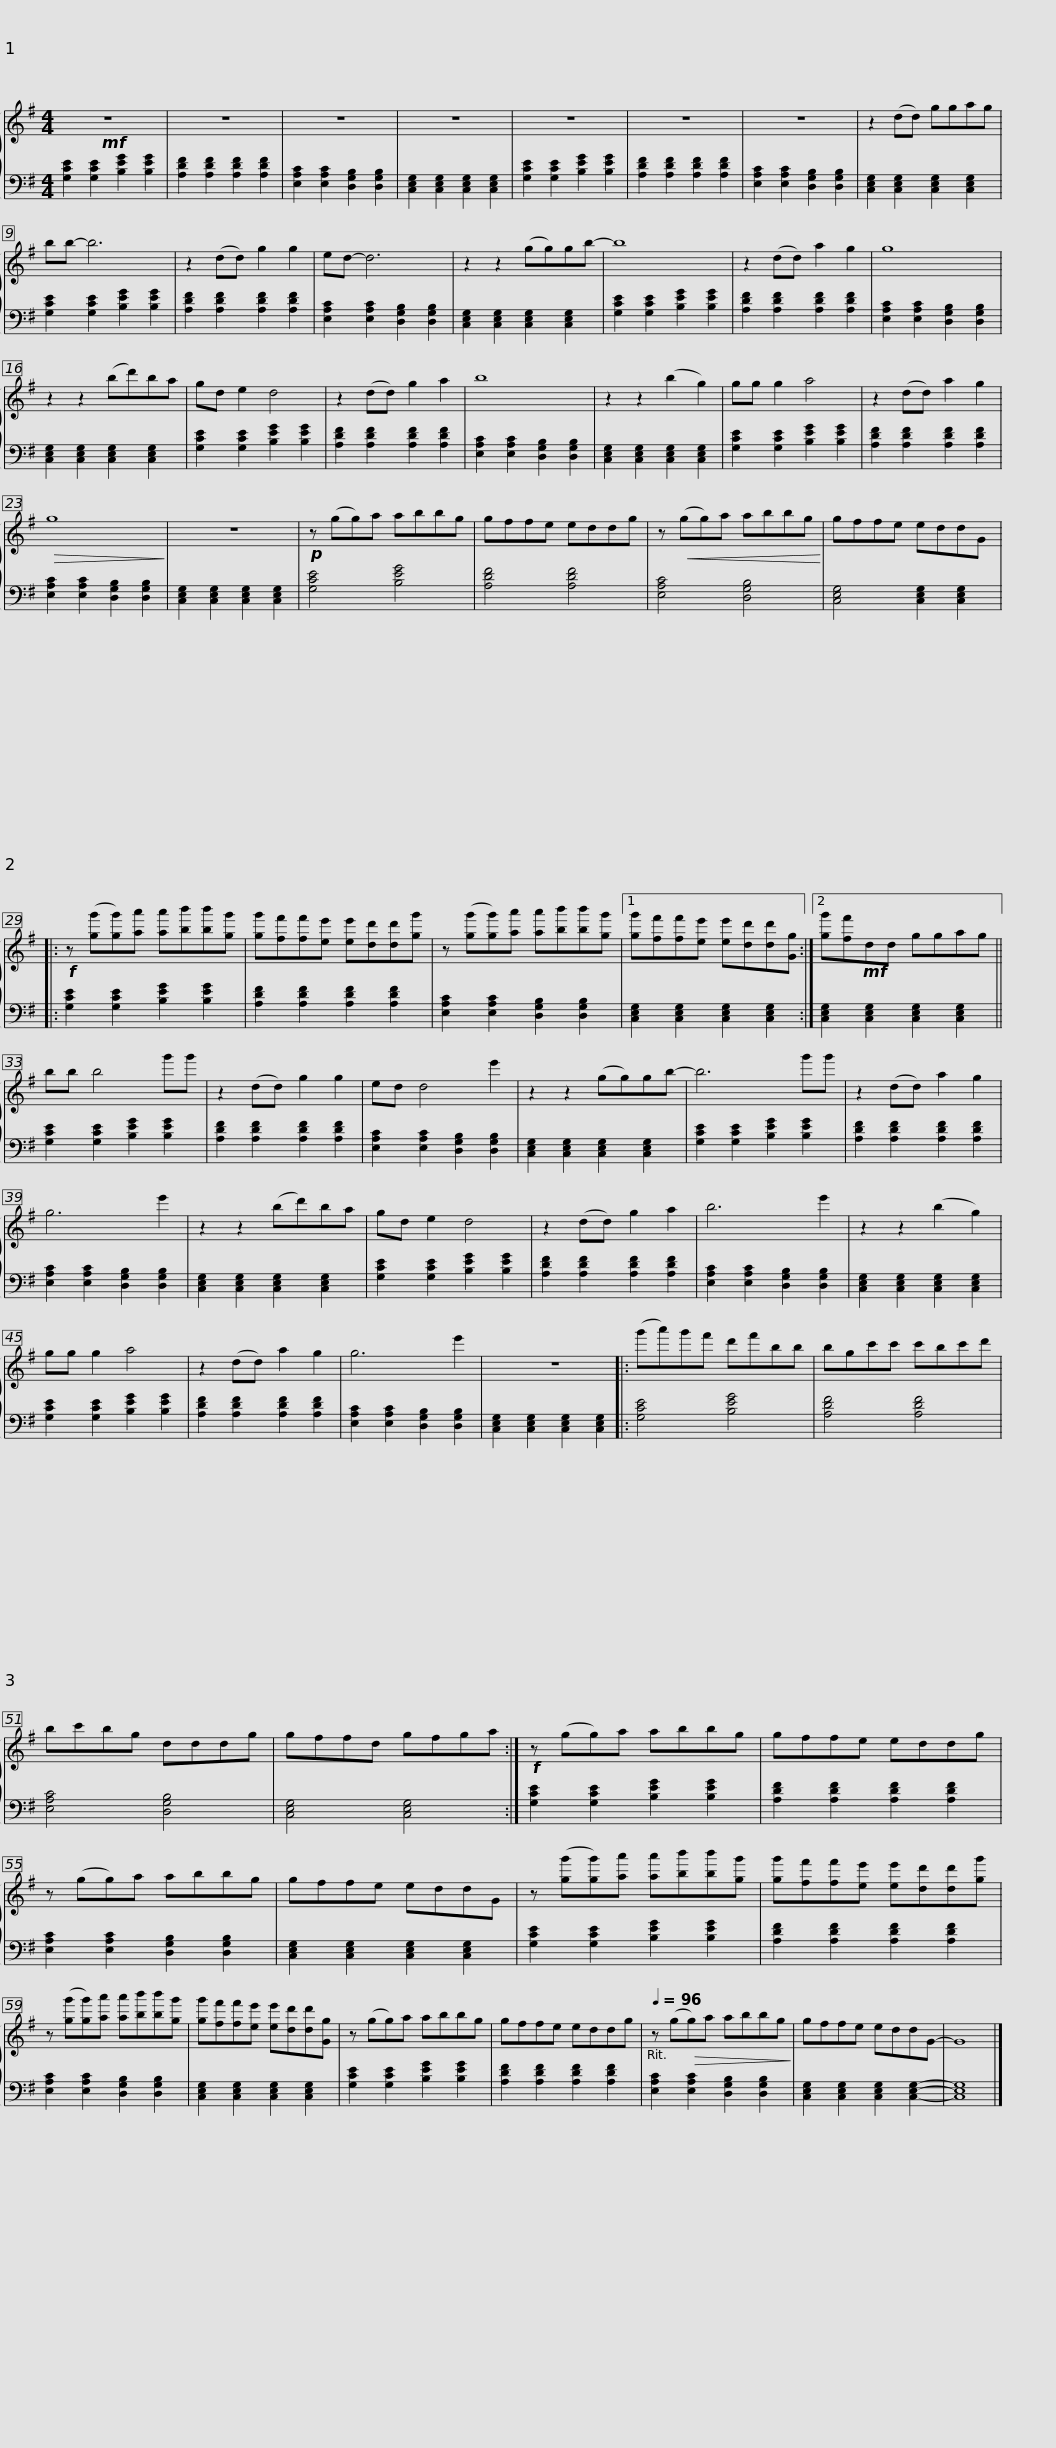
X:1
%%score { 1 | 2 }
L:1/8
M:4/4
I:linebreak $
K:G
V:1 treble
V:2 bass
V:1
!mf! z8 | z8 | z8 | z8 | z8 | %5
 z8 |$ z8 | z2 (dd) ggag | bb- b6 | z2 (dd) g2 g2 | %10
 ed- d6 |$ z2 z2 (gg)gb- | b8 | z2 (dd) a2 g2 | g8 |$ %15
 z2 z2 (bd')ba | gd e2 d4 | z2 (dd) g2 a2 | b8 |$ z2 z2 (b2 g2) | %20
 gg g2 a4 | z2 (dd) a2 g2 |!>(! g8!>)! | z8 |$!p! z (gg)a abbg | %25
 gffe eddg | z!<(! (gg)a abbg!<)! | gffe eddG |:$!f! z ([gg'][gg'])[aa'] [aa'][bb'][bb'][gg'] | [gg'][ff'][ff'][ee'] [ee'][dd'][dd'][gg'] | %30
 z ([gg'][gg'])[aa'] [aa'][bb'][bb'][gg'] |1$ [gg'][ff'][ff'][ee'] [ee'][dd'][dd'][Gg] :|2$ [gg'][ff']!mf!dd ggag || bb b4 g'g' | z2 (dd) g2 g2 | %35
 ed d4 e'2 |$ z2 z2 (gg)gb- | b6 g'g' | z2 (dd) a2 g2 | g6 e'2 |$ %40
 z2 z2 (bd')ba | gd e2 d4 | z2 (dd) g2 a2 | b6 e'2 |$ z2 z2 (b2 g2) | %45
 gg g2 a4 | z2 (dd) a2 g2 | g6 e'2 | z8 |:$ (g'a')g'f' d'f'bb | %50
 bgc'c' c'bc'd' | bc'bg dddg | gffd gfga :|$!f! z (gg)a abbg | gffe eddg | %55
 z (gg)a abbg | gffe eddG |$ z ([gg'][gg'])[aa'] [aa'][bb'][bb'][gg'] | [gg'][ff'][ff'][ee'] [ee'][dd'][dd'][gg'] | z ([gg'][gg'])[aa'] [aa'][bb'][bb'][gg'] |$ %60
 [gg'][ff'][ff'][ee'] [ee'][dd'][dd'][Gg] | z (gg)a abbg | gffe eddg |[Q:1/4=96] z (g!>(!g)a abbg!>)! |$ gffe eddG- | %65
 G8 |] %66
V:2
 [G,CE]2 [G,CE]2 [B,EG]2 [B,EG]2 | [A,DF]2 [A,DF]2 [A,DF]2 [A,DF]2 | [E,A,C]2 [E,A,C]2 [D,G,B,]2 [D,G,B,]2 | [C,E,G,]2 [C,E,G,]2 [C,E,G,]2 [C,E,G,]2 | [G,CE]2 [G,CE]2 [B,EG]2 [B,EG]2 | %5
 [A,DF]2 [A,DF]2 [A,DF]2 [A,DF]2 |$ [E,A,C]2 [E,A,C]2 [D,G,B,]2 [D,G,B,]2 | [C,E,G,]2 [C,E,G,]2 [C,E,G,]2 [C,E,G,]2 | [G,CE]2 [G,CE]2 [B,EG]2 [B,EG]2 | [A,DF]2 [A,DF]2 [A,DF]2 [A,DF]2 | %10
 [E,A,C]2 [E,A,C]2 [D,G,B,]2 [D,G,B,]2 |$ [C,E,G,]2 [C,E,G,]2 [C,E,G,]2 [C,E,G,]2 | [G,CE]2 [G,CE]2 [B,EG]2 [B,EG]2 | [A,DF]2 [A,DF]2 [A,DF]2 [A,DF]2 | [E,A,C]2 [E,A,C]2 [D,G,B,]2 [D,G,B,]2 |$ %15
 [C,E,G,]2 [C,E,G,]2 [C,E,G,]2 [C,E,G,]2 | [G,CE]2 [G,CE]2 [B,EG]2 [B,EG]2 | [A,DF]2 [A,DF]2 [A,DF]2 [A,DF]2 | [E,A,C]2 [E,A,C]2 [D,G,B,]2 [D,G,B,]2 |$ [C,E,G,]2 [C,E,G,]2 [C,E,G,]2 [C,E,G,]2 | %20
 [G,CE]2 [G,CE]2 [B,EG]2 [B,EG]2 | [A,DF]2 [A,DF]2 [A,DF]2 [A,DF]2 | [E,A,C]2 [E,A,C]2 [D,G,B,]2 [D,G,B,]2 | [C,E,G,]2 [C,E,G,]2 [C,E,G,]2 [C,E,G,]2 |$ [G,CE]4 [B,EG]4 | %25
 [A,DF]4 [A,DF]4 | [E,A,C]4 [D,G,B,]4 | [C,E,G,]4 [C,E,G,]2 [C,E,G,]2 |:$ [G,CE]2 [G,CE]2 [B,EG]2 [B,EG]2 | [A,DF]2 [A,DF]2 [A,DF]2 [A,DF]2 | %30
 [E,A,C]2 [E,A,C]2 [D,G,B,]2 [D,G,B,]2 |1$ [C,E,G,]2 [C,E,G,]2 [C,E,G,]2 [C,E,G,]2 :|2$ [C,E,G,]2 [C,E,G,]2 [C,E,G,]2 [C,E,G,]2 || [G,CE]2 [G,CE]2 [B,EG]2 [B,EG]2 | [A,DF]2 [A,DF]2 [A,DF]2 [A,DF]2 | %35
 [E,A,C]2 [E,A,C]2 [D,G,B,]2 [D,G,B,]2 |$ [C,E,G,]2 [C,E,G,]2 [C,E,G,]2 [C,E,G,]2 | [G,CE]2 [G,CE]2 [B,EG]2 [B,EG]2 | [A,DF]2 [A,DF]2 [A,DF]2 [A,DF]2 | [E,A,C]2 [E,A,C]2 [D,G,B,]2 [D,G,B,]2 |$ %40
 [C,E,G,]2 [C,E,G,]2 [C,E,G,]2 [C,E,G,]2 | [G,CE]2 [G,CE]2 [B,EG]2 [B,EG]2 | [A,DF]2 [A,DF]2 [A,DF]2 [A,DF]2 | [E,A,C]2 [E,A,C]2 [D,G,B,]2 [D,G,B,]2 |$ [C,E,G,]2 [C,E,G,]2 [C,E,G,]2 [C,E,G,]2 | %45
 [G,CE]2 [G,CE]2 [B,EG]2 [B,EG]2 | [A,DF]2 [A,DF]2 [A,DF]2 [A,DF]2 | [E,A,C]2 [E,A,C]2 [D,G,B,]2 [D,G,B,]2 | [C,E,G,]2 [C,E,G,]2 [C,E,G,]2 [C,E,G,]2 |:$ [G,CE]4 [B,EG]4 | %50
 [A,DF]4 [A,DF]4 | [E,A,C]4 [D,G,B,]4 | [C,E,G,]4 [C,E,G,]4 :|$ [G,CE]2 [G,CE]2 [B,EG]2 [B,EG]2 | [A,DF]2 [A,DF]2 [A,DF]2 [A,DF]2 | %55
 [E,A,C]2 [E,A,C]2 [D,G,B,]2 [D,G,B,]2 | [C,E,G,]2 [C,E,G,]2 [C,E,G,]2 [C,E,G,]2 |$ [G,CE]2 [G,CE]2 [B,EG]2 [B,EG]2 | [A,DF]2 [A,DF]2 [A,DF]2 [A,DF]2 | [E,A,C]2 [E,A,C]2 [D,G,B,]2 [D,G,B,]2 |$ %60
 [C,E,G,]2 [C,E,G,]2 [C,E,G,]2 [C,E,G,]2 | [G,CE]2 [G,CE]2 [B,EG]2 [B,EG]2 | [A,DF]2 [A,DF]2 [A,DF]2 [A,DF]2 | [E,A,C]2 [E,A,C]2 [D,G,B,]2 [D,G,B,]2 |$ [C,E,G,]2 [C,E,G,]2 [C,E,G,]2 [C,E,G,]2- | %65
 [C,E,G,]8 |] %66
